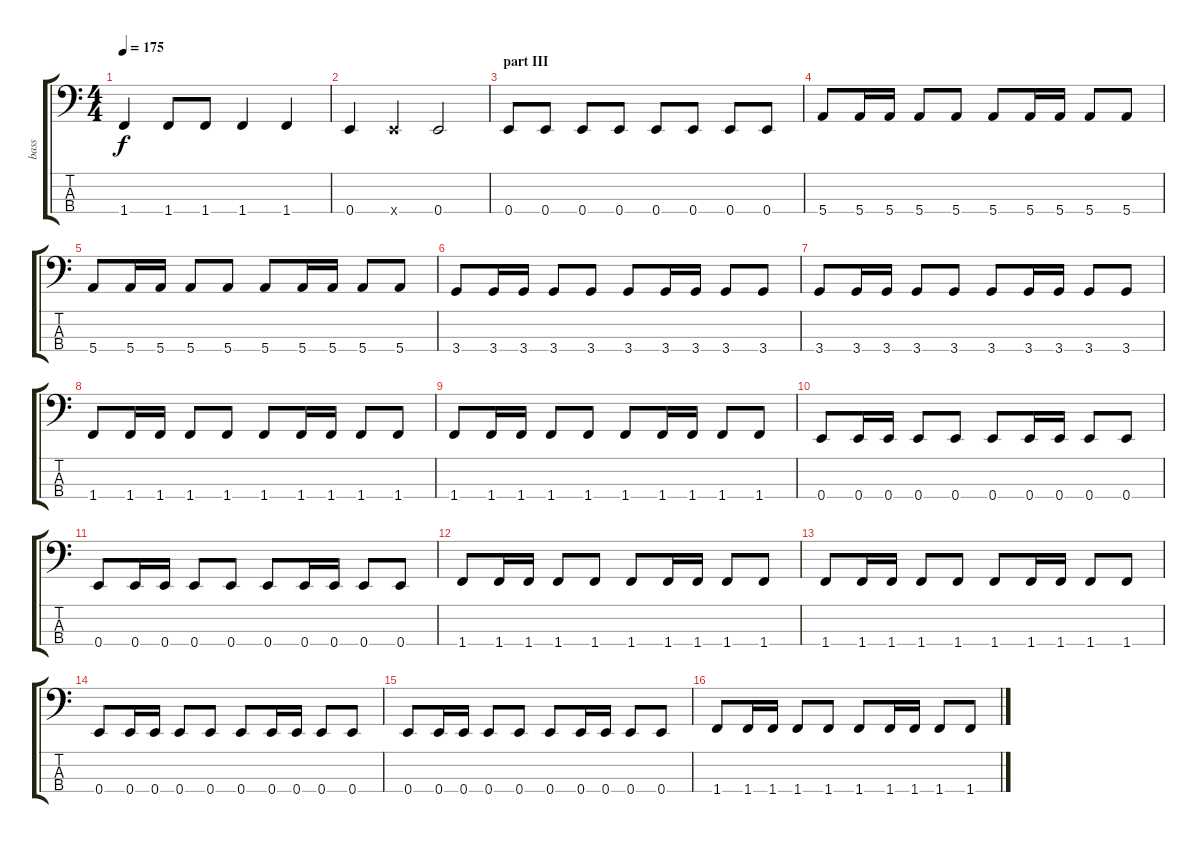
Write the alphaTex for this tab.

\track ("bass" "bass") {instrument electricbassfinger}
\staff {score tabs}
\tuning (G2 D2 A1 E1) {hide}
\ts (4 4)
\tempo 175
\clef f4
\ks c
1.4.4{dy f} 1.4.8 1.4.8 1.4.4 1.4.4 |
0.4.4 0.4{x}.4 0.4.2 |
\section ("" "part III")
0.4.8 0.4.8 0.4.8 0.4.8 0.4.8 0.4.8 0.4.8 0.4.8 |
5.4.8 5.4.16 5.4.16 5.4.8 5.4.8 5.4.8 5.4.16 5.4.16 5.4.8 5.4.8 |
5.4.8 5.4.16 5.4.16 5.4.8 5.4.8 5.4.8 5.4.16 5.4.16 5.4.8 5.4.8 |
3.4.8 3.4.16 3.4.16 3.4.8 3.4.8 3.4.8 3.4.16 3.4.16 3.4.8 3.4.8 |
3.4.8 3.4.16 3.4.16 3.4.8 3.4.8 3.4.8 3.4.16 3.4.16 3.4.8 3.4.8 |
1.4.8 1.4.16 1.4.16 1.4.8 1.4.8 1.4.8 1.4.16 1.4.16 1.4.8 1.4.8 |
1.4.8 1.4.16 1.4.16 1.4.8 1.4.8 1.4.8 1.4.16 1.4.16 1.4.8 1.4.8 |
0.4.8 0.4.16 0.4.16 0.4.8 0.4.8 0.4.8 0.4.16 0.4.16 0.4.8 0.4.8 |
0.4.8 0.4.16 0.4.16 0.4.8 0.4.8 0.4.8 0.4.16 0.4.16 0.4.8 0.4.8 |
1.4.8 1.4.16 1.4.16 1.4.8 1.4.8 1.4.8 1.4.16 1.4.16 1.4.8 1.4.8 |
1.4.8 1.4.16 1.4.16 1.4.8 1.4.8 1.4.8 1.4.16 1.4.16 1.4.8 1.4.8 |
0.4.8 0.4.16 0.4.16 0.4.8 0.4.8 0.4.8 0.4.16 0.4.16 0.4.8 0.4.8 |
0.4.8 0.4.16 0.4.16 0.4.8 0.4.8 0.4.8 0.4.16 0.4.16 0.4.8 0.4.8 |
1.4.8 1.4.16 1.4.16 1.4.8 1.4.8 1.4.8 1.4.16 1.4.16 1.4.8 1.4.8
